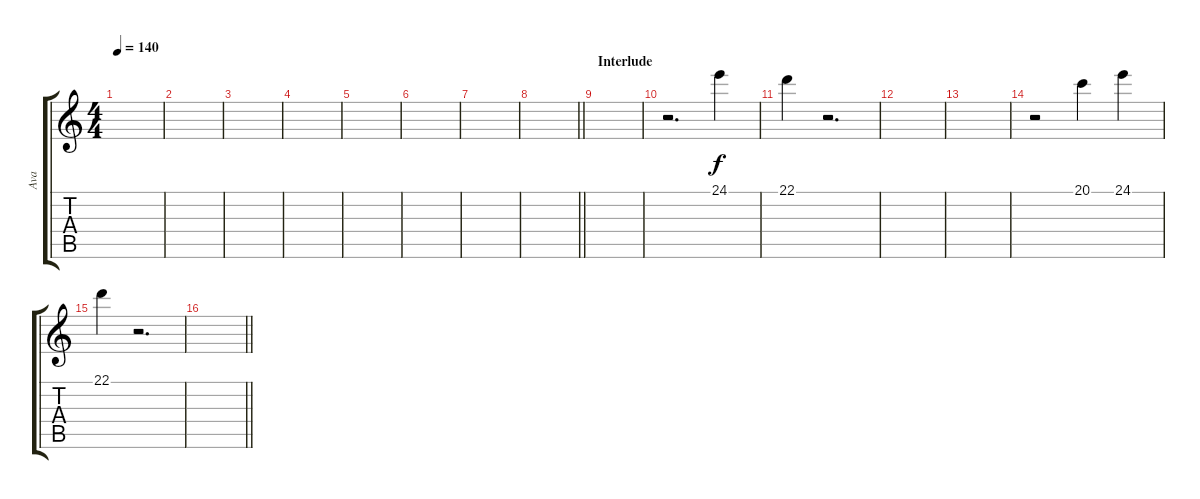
\track ("Ava" "Ava") {instrument glockenspiel}
\staff {score tabs}
\tuning (E4 B3 G3 D3 A2 E2) {hide}
\ts (4 4)
\tempo 140
\clef g2
\ks c
|
|
|
|
|
|
|
\barLineRight lightlight
|
\section ("" "Interlude")
|
r.2{d} 24.1.4 |
22.1.4 r.2{d} |
|
|
r.2 20.1.4 24.1.4 |
22.1.4 r.2{d} |
\barLineRight lightlight
